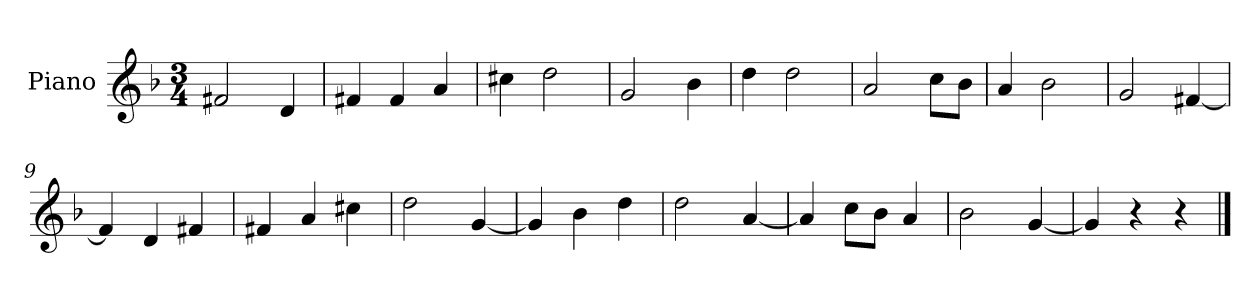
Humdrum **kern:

**kern
*part1
*staff1
*I"Piano
*I'P-no
*clefG2
*k[b-]
*M3/4
*MM178
=1
2f#X/
4d/
=2
4f#X/
4f#/
4a/
=3
4cc#X\
2dd\
=4
2g/
4b-\
=5
4dd\
2dd\
=6
2a/
8cc\L
8b-\J
=7
4a/
2b-\
=8
2g/
[4f#X/
=9
4f#/]
4d/
4f#X/
=10
4f#X/
4a/
4cc#X\
=11
2dd\
[4g/
!!LO:LB:g=z
=12
4g/]
4b-\
4dd\
=13
2dd\
[4a/
=14
4a/]
8cc\L
8b-\J
4a/
=15
2b-\
[4g/
=16
4g/]
4r
4r
==
*-
